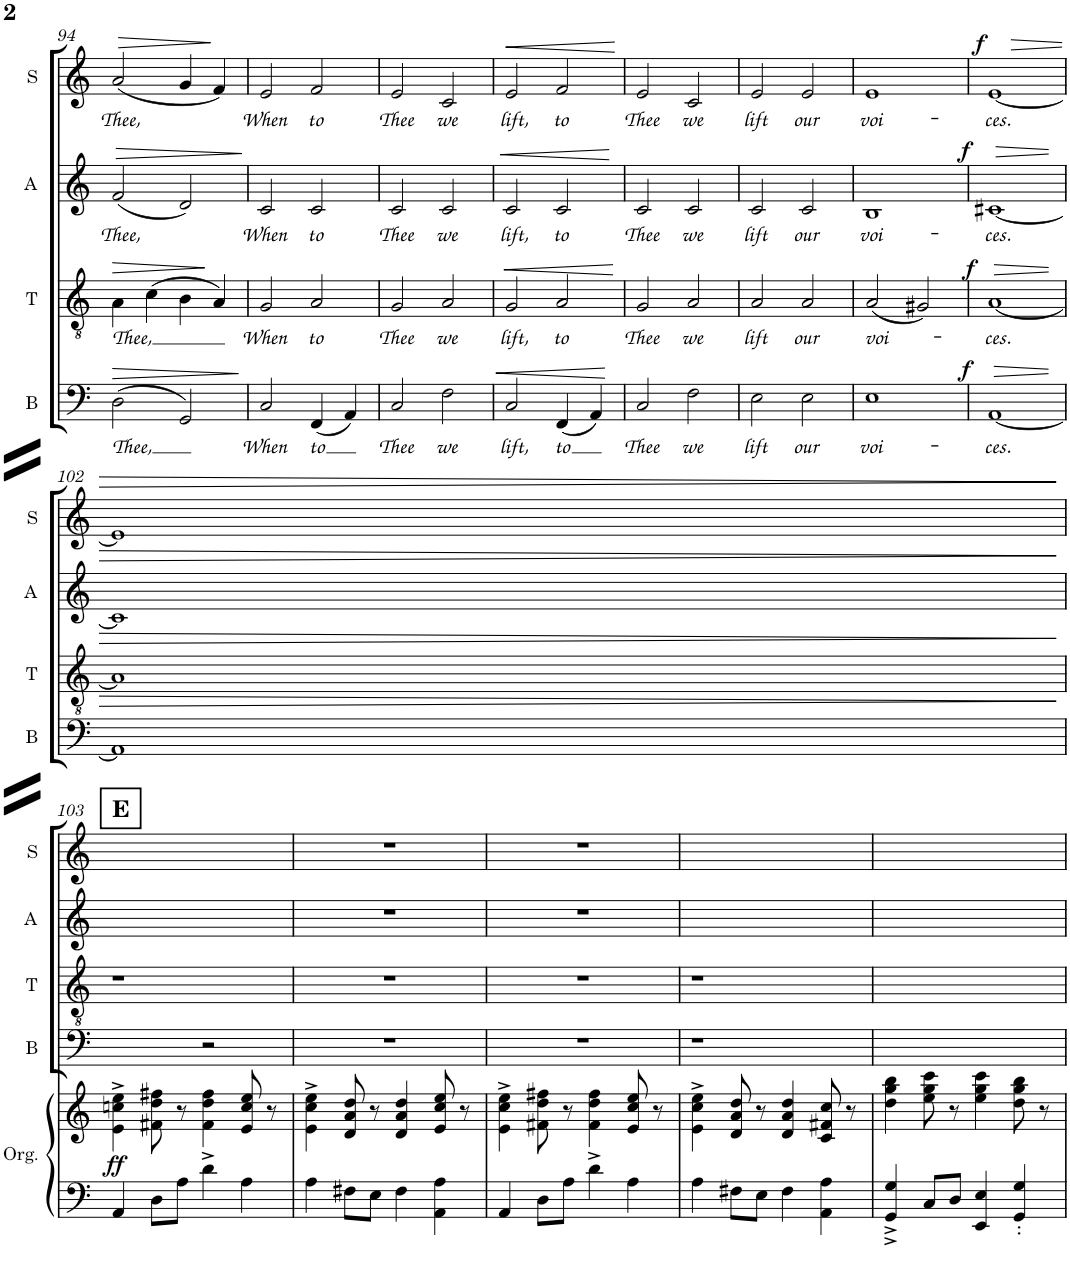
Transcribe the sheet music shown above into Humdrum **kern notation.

**kern	**kern	**dynam	**kern	**text	**dynam	**kern	**text	**dynam	**kern	**text	**dynam	**kern	**text	**dynam
*part5	*part5	*part5	*part4	*part4	*part4	*part3	*part3	*part3	*part2	*part2	*part2	*part1	*part1	*part1
*staff6	*staff5	*staff5/6	*staff4	*staff4	*staff4	*staff3	*staff3	*staff3	*staff2	*staff2	*staff2	*staff1	*staff1	*staff1
*I"Orgue	*	*	*I"Basse	*	*	*I"Ténor	*	*	*I"Alto	*	*	*I"Soprano	*	*
*I'Org.	*	*	*I'B	*	*	*I'T	*	*	*I'A	*	*	*I'S	*	*
!!LO:PB:g=z
*clefF4	*clefG2	*	*clefF4	*	*	*clefGv2	*	*	*clefG2	*	*	*clefG2	*	*
*	*	*	*ITrd7c12	*	*	*	*	*	*ITrd1c2	*	*	*	*	*
*k[]	*k[]	*	*k[]	*	*	*k[]	*	*	*k[]	*	*	*k[]	*	*
*M2/2	*M2/2	*	*M2/2	*	*	*M2/2	*	*	*M2/2	*	*	*M2/2	*	*
*met(c|)	*met(c|)	*	*met(c|)	*	*	*met(c|)	*	*	*met(c|)	*	*	*met(c|)	*	*
=94	=94	=94	=94	=94	=94	=94	=94	=94	=94	=94	=94	=94	=94	=94
!	!	!	!	!LO:LY:b	!LO:HP:b	!	!LO:LY:b	!LO:HP:b	!	!LO:LY:b	!LO:HP:b	!	!LO:LY:b	!LO:HP:b
1ryy	1ryy	.	(2D\	Thee,	>	4A\	Thee,	>	(2f/	Thee,	>	(2a/	Thee,	>
.	.	.	.	.	.	(4c\	.	.	.	.	.	.	.	.
.	.	.	2GG/)	.	.	4B\	.	.	2d/)	.	.	4g/	.	.
.	.	.	.	.	.	4A/)	.	]	.	.	.	4f/)	.	]
.	.	.	.	.	]	.	.	.	.	.	]	.	.	.
=95	=95	=95	=95	=95	=95	=95	=95	=95	=95	=95	=95	=95	=95	=95
!	!	!	!	!LO:LY:b	!	!	!LO:LY:b	!	!	!LO:LY:b	!	!	!LO:LY:b	!
1r	2ryy	.	2C/	When	.	2G/	When	.	2c/	When	.	2e/	When	.
!	!	!	!	!LO:LY:b	!	!	!LO:LY:b	!	!	!LO:LY:b	!	!	!LO:LY:b	!
.	2r	.	(4FF/	to	.	2A/	to	.	2c/	to	.	2f/	to	.
.	.	.	4AA/)	.	.	.	.	.	.	.	.	.	.	.
=96	=96	=96	=96	=96	=96	=96	=96	=96	=96	=96	=96	=96	=96	=96
!	!	!	!	!LO:LY:b	!	!	!LO:LY:b	!	!	!LO:LY:b	!	!	!LO:LY:b	!
1r	1r	.	2C/	Thee	.	2G/	Thee	.	2c/	Thee	.	2e/	Thee	.
!	!	!	!	!LO:LY:b	!	!	!LO:LY:b	!	!	!LO:LY:b	!	!	!LO:LY:b	!
.	.	.	2F\	we	.	2A/	we	.	2c/	we	.	2c/	we	.
=97	=97	=97	=97	=97	=97	=97	=97	=97	=97	=97	=97	=97	=97	=97
!	!	!	!	!LO:LY:b	!LO:HP:b	!	!LO:LY:b	!LO:HP:b	!	!LO:LY:b	!LO:HP:b	!	!LO:LY:b	!LO:HP:b
1r	1r	.	2C/	lift,	<	2G/	lift,	<	2c/	lift,	<	2e/	lift,	<
!	!	!	!	!LO:LY:b	!	!	!LO:LY:b	!	!	!LO:LY:b	!	!	!LO:LY:b	!
.	.	.	(4FF/	to	.	2A/	to	.	2c/	to	.	2f/	to	.
.	.	.	4AA/)	.	.	.	.	.	.	.	.	.	.	.
.	.	.	.	.	[	.	.	[	.	.	[	.	.	[
=98	=98	=98	=98	=98	=98	=98	=98	=98	=98	=98	=98	=98	=98	=98
!	!	!	!	!LO:LY:b	!	!	!LO:LY:b	!	!	!LO:LY:b	!	!	!LO:LY:b	!
2ryy	2ryy	.	2C/	Thee	.	2G/	Thee	.	2c/	Thee	.	2e/	Thee	.
!	!	!	!	!LO:LY:b	!	!	!LO:LY:b	!	!	!LO:LY:b	!	!	!LO:LY:b	!
2r	2r	.	2F\	we	.	2A/	we	.	2c/	we	.	2c/	we	.
=99	=99	=99	=99	=99	=99	=99	=99	=99	=99	=99	=99	=99	=99	=99
!	!	!	!	!LO:LY:b	!	!	!LO:LY:b	!	!	!LO:LY:b	!	!	!LO:LY:b	!
1ryy	1ryy	.	2E\	lift	.	2A/	lift	.	2c/	lift	.	2e/	lift	.
!	!	!	!	!LO:LY:b	!	!	!LO:LY:b	!	!	!LO:LY:b	!	!	!LO:LY:b	!
.	.	.	2E\	our	.	2A/	our	.	2c/	our	.	2e/	our	.
=100	=100	=100	=100	=100	=100	=100	=100	=100	=100	=100	=100	=100	=100	=100
!	!	!	!	!LO:LY:b	!	!	!LO:LY:b	!	!	!LO:LY:b	!	!	!LO:LY:b	!
1r	1r	.	1E	voi-	.	(2A/	voi-	.	1B	voi-	.	1e	voi-	.
.	.	.	.	.	.	2G#X/)	.	.	.	.	.	.	.	.
=101	=101	=101	=101	=101	=101	=101	=101	=101	=101	=101	=101	=101	=101	=101
!	!	!	!	!LO:LY:b	!LO:HP:b	!	!LO:LY:b	!LO:HP:b	!	!LO:LY:b	!LO:HP:b	!	!LO:LY:b	!LO:HP:b
!	!	!	!	!	!LO:DY:n=1:a	!	!	!LO:DY:n=1:a	!	!	!LO:DY:n=1:a	!	!	!LO:DY:n=1:a
1r	1r	.	[1AA	-ces.	> f	[1A	ces.	> f	[1c#X	-ces.	> f	[1e	-ces.	> f
!!LO:LB:g=z
=102	=102	=102	=102	=102	=102	=102	=102	=102	=102	=102	=102	=102	=102	=102
1ryy	1ryy	.	1AA]	.	.	1A]	.	.	1c#]	.	.	1e]	.	.
.	.	.	.	.	]	.	.	]	.	.	]	.	.	]
!!LO:LB:g=z
=103	=103	=103	=103	=103	=103	=103	=103	=103	=103	=103	=103	=103	=103	=103
!	!	!	!	!	!	!	!	!	!	!	!	!LO:TX:a:B:t=E	!	!
!	!	!LO:DY:b	!	!	!	!	!	!	!	!	!	!	!	!
4AA/	4e\^ 4ccn\^ 4ee\^	ff	2ryy	.	.	1r	.	.	1ryy	.	.	1ryy	.	.
8D\L	8f#X\ 8dd\ 8ff#X\	.	.	.	.	.	.	.	.	.	.	.	.	.
8A\J	8r	.	.	.	.	.	.	.	.	.	.	.	.	.
4d^\	4f#\ 4dd\ 4ff#\	.	2r	.	.	.	.	.	.	.	.	.	.	.
4A\	8e/ 8cc/ 8ee/	.	.	.	.	.	.	.	.	.	.	.	.	.
.	8r	.	.	.	.	.	.	.	.	.	.	.	.	.
=104	=104	=104	=104	=104	=104	=104	=104	=104	=104	=104	=104	=104	=104	=104
4A\	4e\^ 4cc\^ 4ee\^	.	1r	.	.	1r	.	.	1r	.	.	1r	.	.
8F#X\L	8d/ 8a/ 8dd/	.	.	.	.	.	.	.	.	.	.	.	.	.
8E\J	8r	.	.	.	.	.	.	.	.	.	.	.	.	.
4F#\	4d/ 4a/ 4dd/	.	.	.	.	.	.	.	.	.	.	.	.	.
4AA\ 4A\	8e/ 8cc/ 8ee/	.	.	.	.	.	.	.	.	.	.	.	.	.
.	8r	.	.	.	.	.	.	.	.	.	.	.	.	.
=105	=105	=105	=105	=105	=105	=105	=105	=105	=105	=105	=105	=105	=105	=105
4AA/	4e\^ 4cc\^ 4ee\^	.	1r	.	.	1r	.	.	1r	.	.	1r	.	.
8D\L	8f#X\ 8dd\ 8ff#X\	.	.	.	.	.	.	.	.	.	.	.	.	.
8A\J	8r	.	.	.	.	.	.	.	.	.	.	.	.	.
4d^\	4f#\ 4dd\ 4ff#\	.	.	.	.	.	.	.	.	.	.	.	.	.
4A\	8e/ 8cc/ 8ee/	.	.	.	.	.	.	.	.	.	.	.	.	.
.	8r	.	.	.	.	.	.	.	.	.	.	.	.	.
=106	=106	=106	=106	=106	=106	=106	=106	=106	=106	=106	=106	=106	=106	=106
4A\	4e\^ 4cc\^ 4ee\^	.	1r	.	.	1r	.	.	1ryy	.	.	1ryy	.	.
8F#X\L	8d/ 8a/ 8dd/	.	.	.	.	.	.	.	.	.	.	.	.	.
8E\J	8r	.	.	.	.	.	.	.	.	.	.	.	.	.
4F#\	4d/ 4a/ 4dd/	.	.	.	.	.	.	.	.	.	.	.	.	.
4AA\ 4A\	8c/ 8f#X/ 8cc/	.	.	.	.	.	.	.	.	.	.	.	.	.
.	8r	.	.	.	.	.	.	.	.	.	.	.	.	.
=107	=107	=107	=107	=107	=107	=107	=107	=107	=107	=107	=107	=107	=107	=107
4GG/^ 4G/^	4dd\ 4gg\ 4bb\	.	1ryy	.	.	1ryy	.	.	1ryy	.	.	1ryy	.	.
8C/L	8ee\ 8gg\ 8ccc\	.	.	.	.	.	.	.	.	.	.	.	.	.
8D/J	8r	.	.	.	.	.	.	.	.	.	.	.	.	.
4EE/ 4E/	4ee\ 4gg\ 4ccc\	.	.	.	.	.	.	.	.	.	.	.	.	.
4GG/' 4G/'	8dd\ 8gg\ 8bb\	.	.	.	.	.	.	.	.	.	.	.	.	.
.	8r	.	.	.	.	.	.	.	.	.	.	.	.	.
=	=	=	=	=	=	=	=	=	=	=	=	=	=	=
*-	*-	*-	*-	*-	*-	*-	*-	*-	*-	*-	*-	*-	*-	*-
